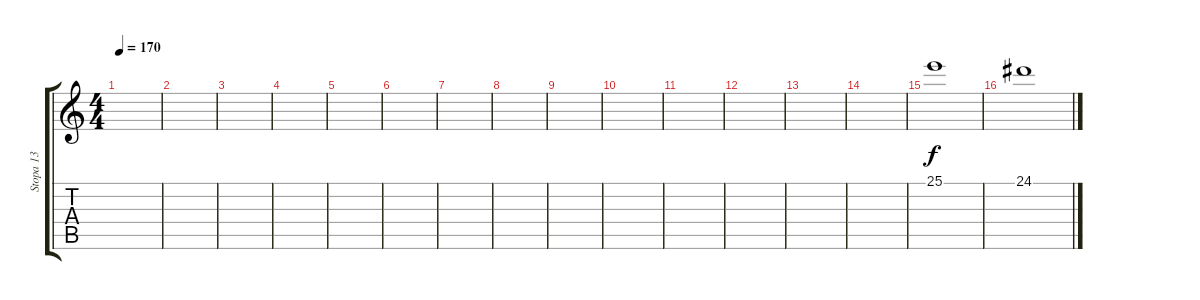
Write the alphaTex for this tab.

\track ("Stopa 13" "Stopa 13") {instrument cello}
\staff {score tabs}
\tuning (Eb4 Bb3 Gb3 Db3 Ab2 Eb2) {hide}
\ts (4 4)
\tempo 170
\clef g2
\ks c
|
|
|
|
|
|
|
|
|
|
|
|
|
|
25.1.1 |
24.1.1
